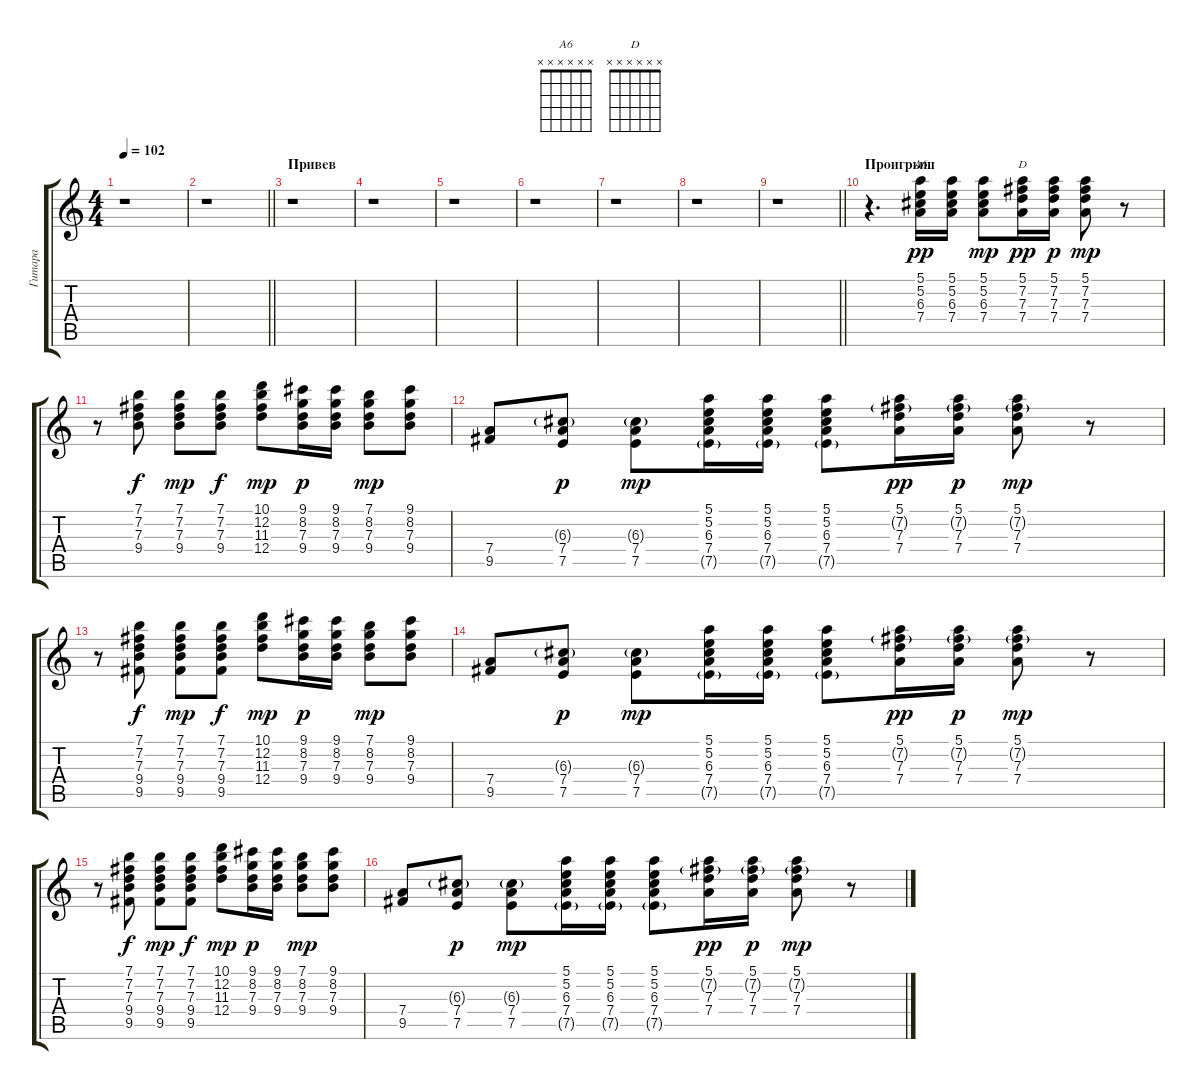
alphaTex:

\track ("Гитара" "Гитара") {instrument electricguitarclean}
\staff {score tabs}
\tuning (E4 B3 G3 D3 A2 E2) {hide}
\chord ("A6" x x x x x x)
\chord ("D" x x x x x x)
\ts (4 4)
\tempo 102
\clef g2
\ks c
r.1{dy pp} |
\barLineRight lightlight
r.1 |
\section ("" "Привев")
r.1 |
r.1 |
r.1 |
r.1 |
r.1 |
r.1 |
\barLineRight lightlight
r.1 |
\section ("" "Проигрыш")
r.4{d} (5.1 5.2 6.3 7.4).16{ch "A6"} (5.1 5.2 6.3 7.4).16 (5.1 5.2 6.3 7.4).8{dy mp} (5.1 7.2 7.3 7.4).16{ch "D" dy pp} (5.1 7.2 7.3 7.4).16{dy p} (5.1 7.2 7.3 7.4).8{dy mp} r.8 |
r.8 (7.1 7.2 7.3 9.4).8{dy f} (7.1 7.2 7.3 9.4).8{dy mp} (7.1 7.2 7.3 9.4).8{dy f} (10.1 12.2 11.3 12.4).8{dy mp} (9.1 8.2 7.3 9.4).16{dy p} (9.1 8.2 7.3 9.4).16 (7.1 8.2 7.3 9.4).8{dy mp} (9.1 8.2 7.3 9.4).8 |
(7.4 9.5).8 (6.3{g} 7.4 7.5).8{dy p} (6.3{g} 7.4 7.5).8{dy mp} (5.1 5.2 6.3 7.4 7.5{g}).16 (5.1 5.2 6.3 7.4 7.5{g}).16 (5.1 5.2 6.3 7.4 7.5{g}).8 (5.1 7.2{g} 7.3 7.4).16{dy pp} (5.1 7.2{g} 7.3 7.4).16{dy p} (5.1 7.2{g} 7.3 7.4).8{dy mp} r.8 |
r.8 (7.1 7.2 7.3 9.4 9.5).8{dy f} (7.1 7.2 7.3 9.4 9.5).8{dy mp} (7.1 7.2 7.3 9.4 9.5).8{dy f} (10.1 12.2 11.3 12.4).8{dy mp} (9.1 8.2 7.3 9.4).16{dy p} (9.1 8.2 7.3 9.4).16 (7.1 8.2 7.3 9.4).8{dy mp} (9.1 8.2 7.3 9.4).8 |
(7.4 9.5).8 (6.3{g} 7.4 7.5).8{dy p} (6.3{g} 7.4 7.5).8{dy mp} (5.1 5.2 6.3 7.4 7.5{g}).16 (5.1 5.2 6.3 7.4 7.5{g}).16 (5.1 5.2 6.3 7.4 7.5{g}).8 (5.1 7.2{g} 7.3 7.4).16{dy pp} (5.1 7.2{g} 7.3 7.4).16{dy p} (5.1 7.2{g} 7.3 7.4).8{dy mp} r.8 |
r.8 (7.1 7.2 7.3 9.4 9.5).8{dy f} (7.1 7.2 7.3 9.4 9.5).8{dy mp} (7.1 7.2 7.3 9.4 9.5).8{dy f} (10.1 12.2 11.3 12.4).8{dy mp} (9.1 8.2 7.3 9.4).16{dy p} (9.1 8.2 7.3 9.4).16 (7.1 8.2 7.3 9.4).8{dy mp} (9.1 8.2 7.3 9.4).8 |
(7.4 9.5).8 (6.3{g} 7.4 7.5).8{dy p} (6.3{g} 7.4 7.5).8{dy mp} (5.1 5.2 6.3 7.4 7.5{g}).16 (5.1 5.2 6.3 7.4 7.5{g}).16 (5.1 5.2 6.3 7.4 7.5{g}).8 (5.1 7.2{g} 7.3 7.4).16{dy pp} (5.1 7.2{g} 7.3 7.4).16{dy p} (5.1 7.2{g} 7.3 7.4).8{dy mp} r.8
